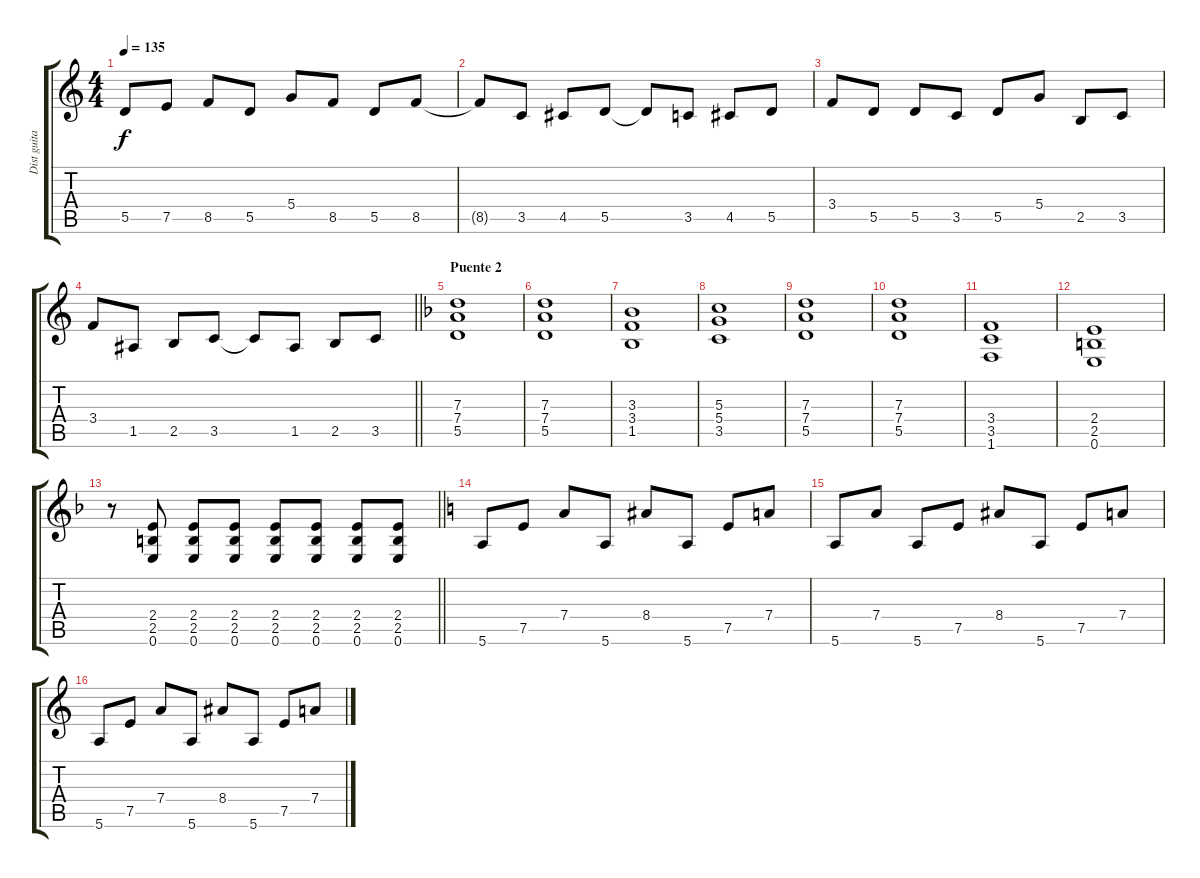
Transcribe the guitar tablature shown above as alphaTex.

\track ("Dist guitar" "Dist guita") {instrument distortionguitar}
\staff {score tabs}
\tuning (E4 B3 G3 D3 A2 E2) {hide}
\ts (4 4)
\tempo 135
\clef g2
\ks aminor
5.5.8{dy f} 7.5.8 8.5.8 5.5.8 5.4.8 8.5.8 5.5.8 8.5.8 |
8.5{t}.8 3.5.8 4.5.8 5.5.8 5.5{t}.8 3.5.8 4.5.8 5.5.8 |
3.4.8 5.5.8 5.5.8 3.5.8 5.5.8 5.4.8 2.5.8 3.5.8 |
\barLineRight lightlight
3.4.8 1.5.8 2.5.8 3.5.8 3.5{t}.8 1.5.8 2.5.8 3.5.8 |
\section ("" "Puente 2")
\ks dminor
(7.3 7.4 5.5).1 |
(7.3 7.4 5.5).1 |
(3.3 3.4 1.5).1 |
(5.3 5.4 3.5).1 |
(7.3 7.4 5.5).1 |
(7.3 7.4 5.5).1 |
(3.4 3.5 1.6).1 |
(2.4 2.5 0.6).1 |
\barLineRight lightlight
r.8 (2.4 2.5 0.6).8 (2.4 2.5 0.6).8 (2.4 2.5 0.6).8 (2.4 2.5 0.6).8 (2.4 2.5 0.6).8 (2.4 2.5 0.6).8 (2.4 2.5 0.6).8 |
\ks aminor
5.6.8 7.5.8 7.4.8 5.6.8 8.4.8 5.6.8 7.5.8 7.4.8 |
5.6.8 7.4.8 5.6.8 7.5.8 8.4.8 5.6.8 7.5.8 7.4.8 |
5.6.8 7.5.8 7.4.8 5.6.8 8.4.8 5.6.8 7.5.8 7.4.8
